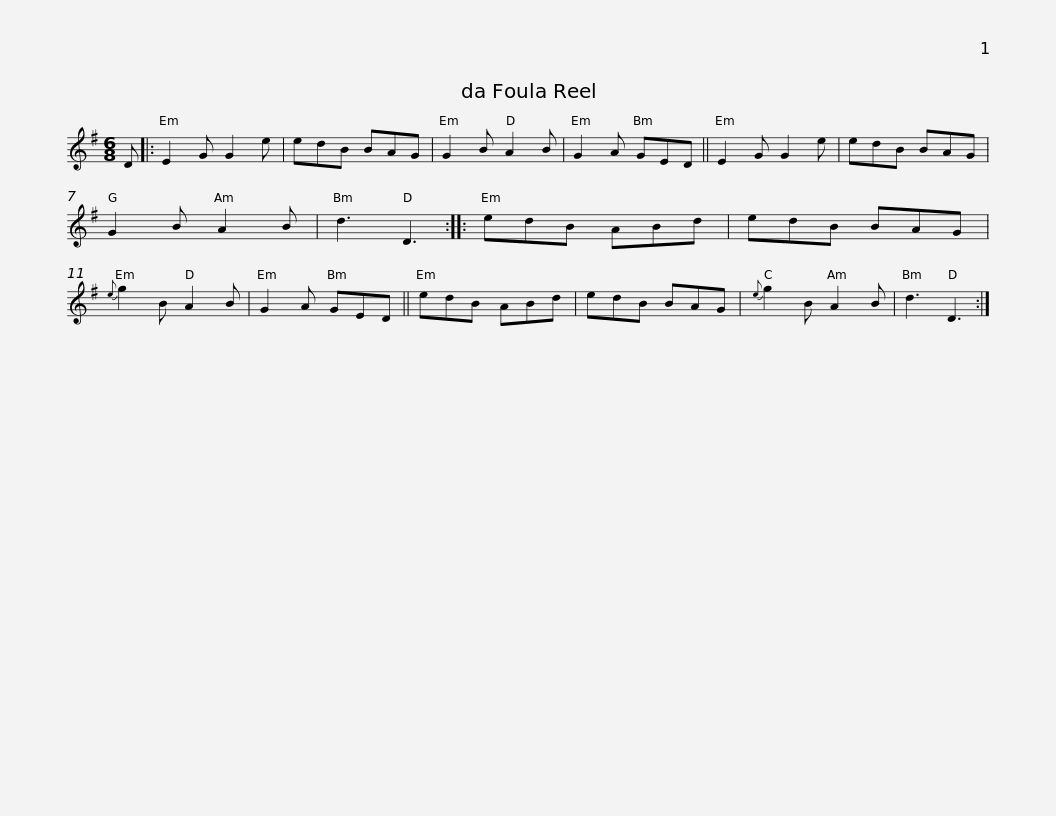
X:1
L:1/8
M:6/8
I:linebreak $
K:Emin
V:1 treble
V:1
 D |: E2 G G2 e | edB BAG | G2 B A2 B | G2 A GED || %5
 E2 G G2 e | edB BAG | G2 B A2 B | d3 D3 ::$ edB ABd | %10
 edB BAG |{e} g2 B A2 B | G2 A GED || edB ABd | edB BAG | %15
{e} g2 B A2 B |$ d3 D3 :| %17
